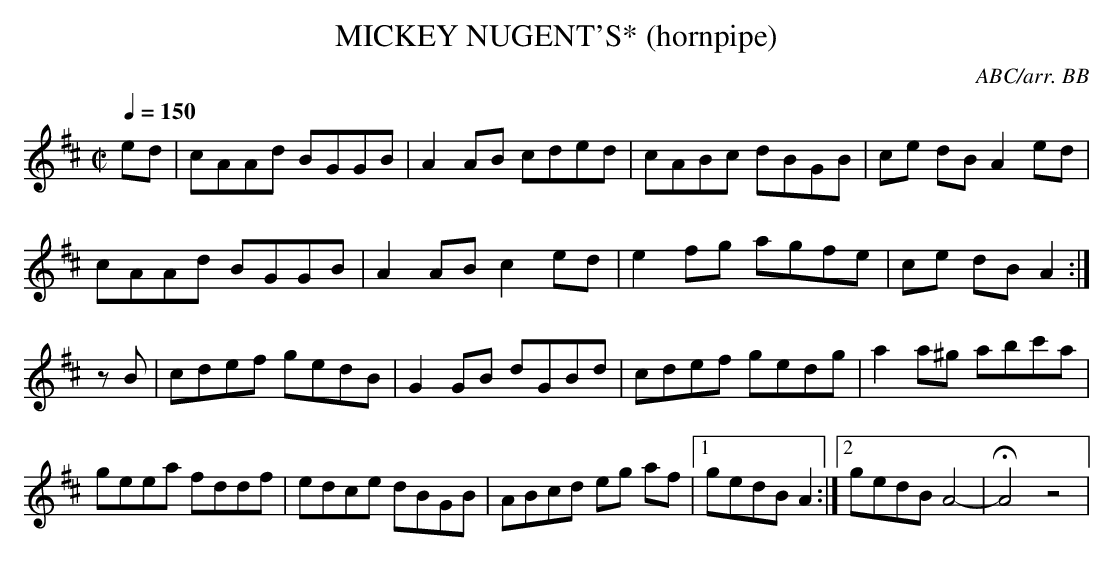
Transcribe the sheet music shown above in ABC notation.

X:1
T:MICKEY NUGENT'S* (hornpipe)
C:ABC/arr. BB
I "crafted" another 4 measures to fill out the first
part. (Source version follows so you can decide if my
efforts are an improvement or not.)
Q:1/4=150
L:1/8
M:C|
K:Amix
ed|cAAd BGGB|A2AB cded|cABc dBGB|ce dB A2ed|
cAAd BGGB|A2AB c2ed|e2fg agfe|ce dB A2:|
zB|cdef gedB|G2GB dGBd|cdef gedg|a2a^g abc'a|
geea fddf|edce dBGB|ABcd eg af|1gedB A2:|2gedB A4-|HA4z4|
